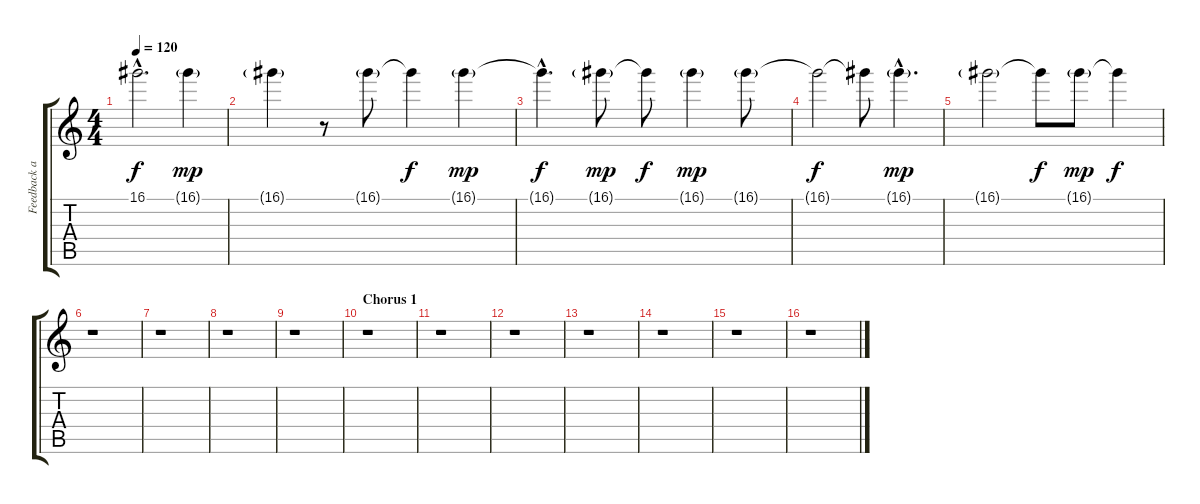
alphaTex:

\track ("Feedback and effects" "Feedback a") {instrument distortionguitar}
\staff {score tabs}
\tuning (E4 B3 G3 D3 A2 E2) {hide}
\ts (4 4)
\tempo 120
\clef g2
\ks c
16.1{hac t}.2{d dy f} 16.1{g}.4{dy mp} |
16.1{g}.4 r.8 16.1{g}.8 16.1{t}.4{dy f} 16.1{g}.4{dy mp} |
16.1{hac t}.4{d dy f} 16.1{g}.8{dy mp} 16.1{t}.8{dy f} 16.1{g}.4{dy mp} 16.1{g}.8 |
16.1{t}.2{dy f} 16.1{t}.8 16.1{g hac}.4{d dy mp} |
16.1{g}.2 16.1{t}.8{dy f} 16.1{g}.8{dy mp} 16.1{t}.4{dy f} |
r.1 |
r.1 |
r.1 |
r.1 |
\section ("" "Chorus 1")
r.1 |
r.1 |
r.1 |
r.1 |
r.1 |
r.1 |
r.1
